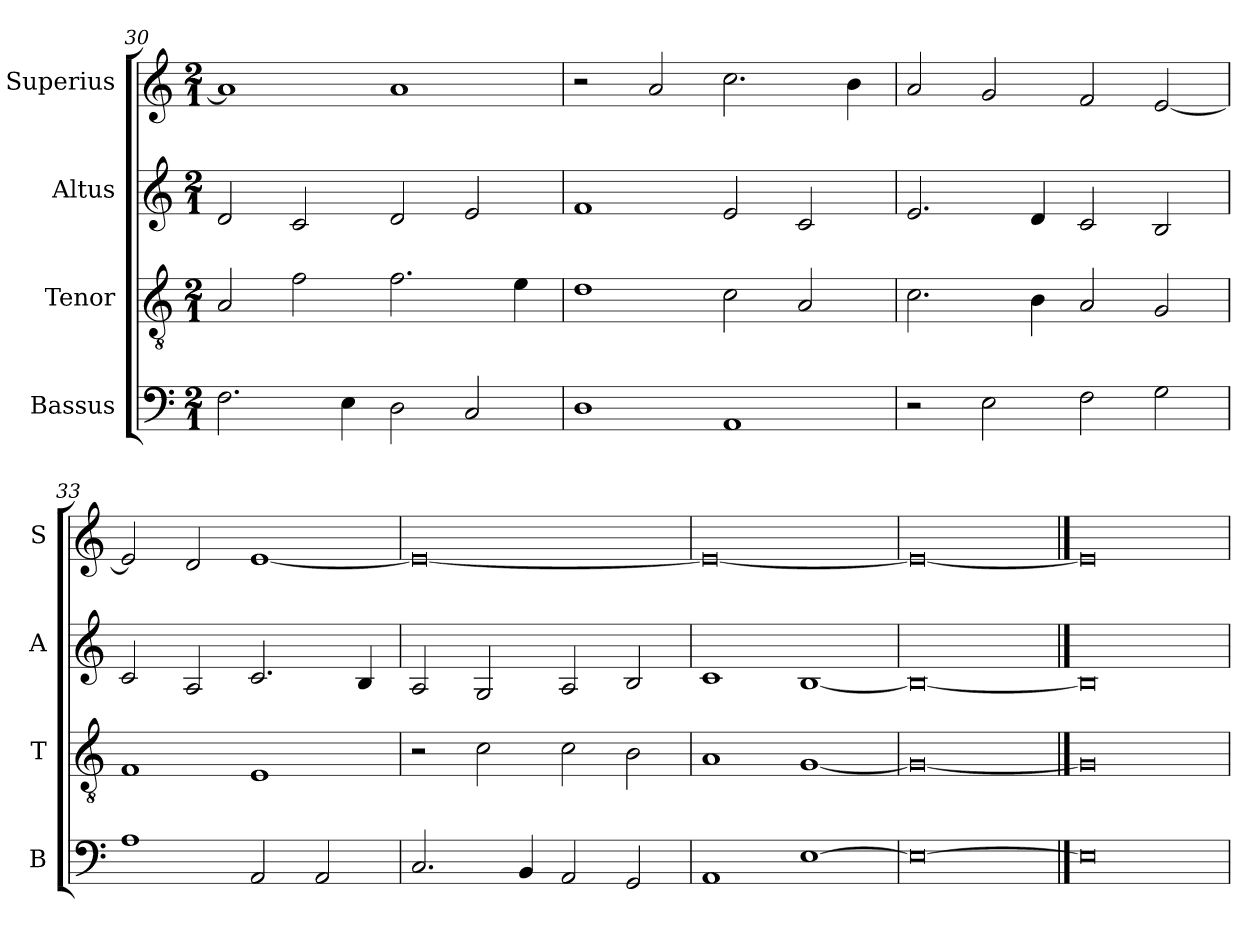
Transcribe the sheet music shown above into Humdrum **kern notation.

**kern	**kern	**kern	**kern
*part4	*part3	*part2	*part1
*staff4	*staff3	*staff2	*staff1
*I"Bassus	*I"Tenor	*I"Altus	*I"Superius
*I'B	*I'T	*I'A	*I'S
*clefF4	*clefGv2	*clefG2	*clefG2
*k[]	*k[]	*k[]	*k[]
*C:	*C:	*C:	*C:
*M2/1	*M2/1	*M2/1	*M2/1
=30	=30	=30	=30
2.F	2A	2d	1a]
.	2f	2c	.
4E	.	.	.
2D	2.f	2d	1a
2C	.	2e	.
.	4e	.	.
=31	=31	=31	=31
1D	1d	1f	2r
.	.	.	2a
1AA	2c	2e	2.cc
.	2A	2c	.
.	.	.	4b
=32	=32	=32	=32
2r	2.c	2.e	2a
2E	.	.	2g
.	4B	4d	.
2F	2A	2c	2f
2G	2G	2B	[2e
=33	=33	=33	=33
1A	1F	2c	2e]
.	.	2A	2d
2AA	1E	2.c	[1e
2AA	.	.	.
.	.	4B	.
=34	=34	=34	=34
2.C	2r	2A	0e_
.	2c	2G	.
4BB	.	.	.
2AA	2c	2A	.
2GG	2B	2B	.
=35	=35	=35	=35
1AA	1A	1c	0e_
[1E	[1G	[1B	.
=36	=36	=36	=36
0E_	0G_	0B_	0e_
==37	==37	==37	==37
0E]	0G]	0B]	0e]
=	=	=	=
*-	*-	*-	*-
